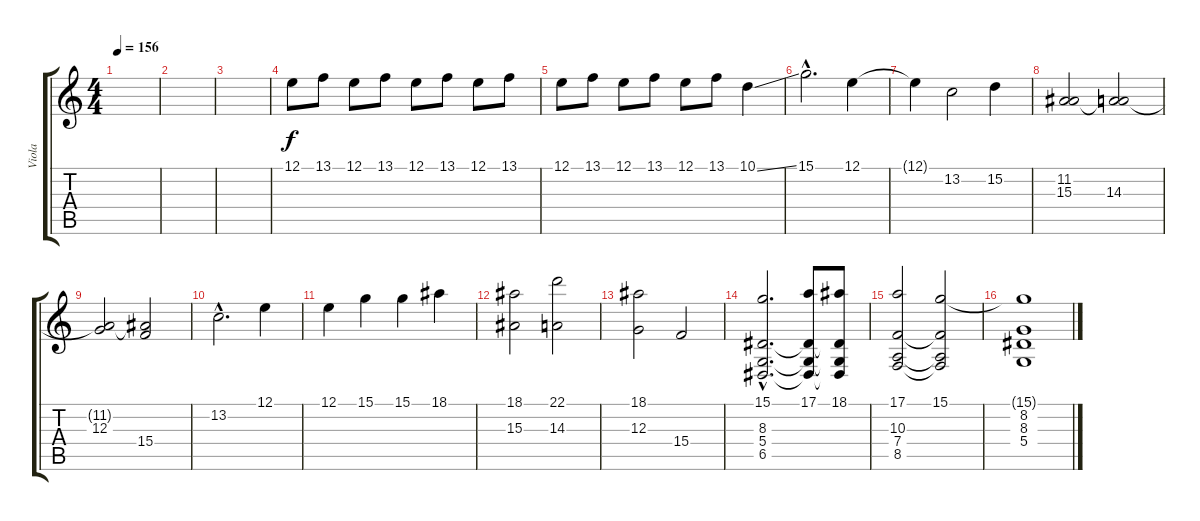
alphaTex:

\track ("Viola" "Viola") {instrument viola}
\staff {score tabs}
\tuning (E4 B3 G3 D3 A2 D2) {hide}
\ts (4 4)
\tempo 156
\clef g2
\ks c
|
|
|
12.1.8{volume 3} 13.1.8{volume 10} 12.1.8 13.1.8 12.1.8 13.1.8 12.1.8 13.1.8 |
12.1.8 13.1.8 12.1.8 13.1.8 12.1.8 13.1.8 10.1{ss}.4 |
15.1{hac}.2{d} 12.1.4 |
12.1{t}.4 13.2.2 15.2.4 |
(11.2 15.3).2 (11.2{t} 14.3).2 |
(11.2{t} 12.3).2 (11.2{t} 15.4).2 |
13.2{hac}.2{d} 12.1.4 |
12.1.4 15.1.4 15.1.4 18.1.4 |
(18.1 15.3).2 (22.1 14.3).2 |
(18.1 12.3).2 15.4.2 |
(15.1{hac} 8.3{hac} 5.4{hac} 6.5{hac}).2{d} (17.1 8.3{t} 5.4{t} 6.5{t}).8 (18.1 8.3{t} 5.4{t} 6.5{t}).8 |
(17.1 10.3 7.4 8.5).2 (15.1 10.3{t} 7.4{t} 8.5{t}).2 |
(15.1{t} 8.2 8.3 5.4).1
